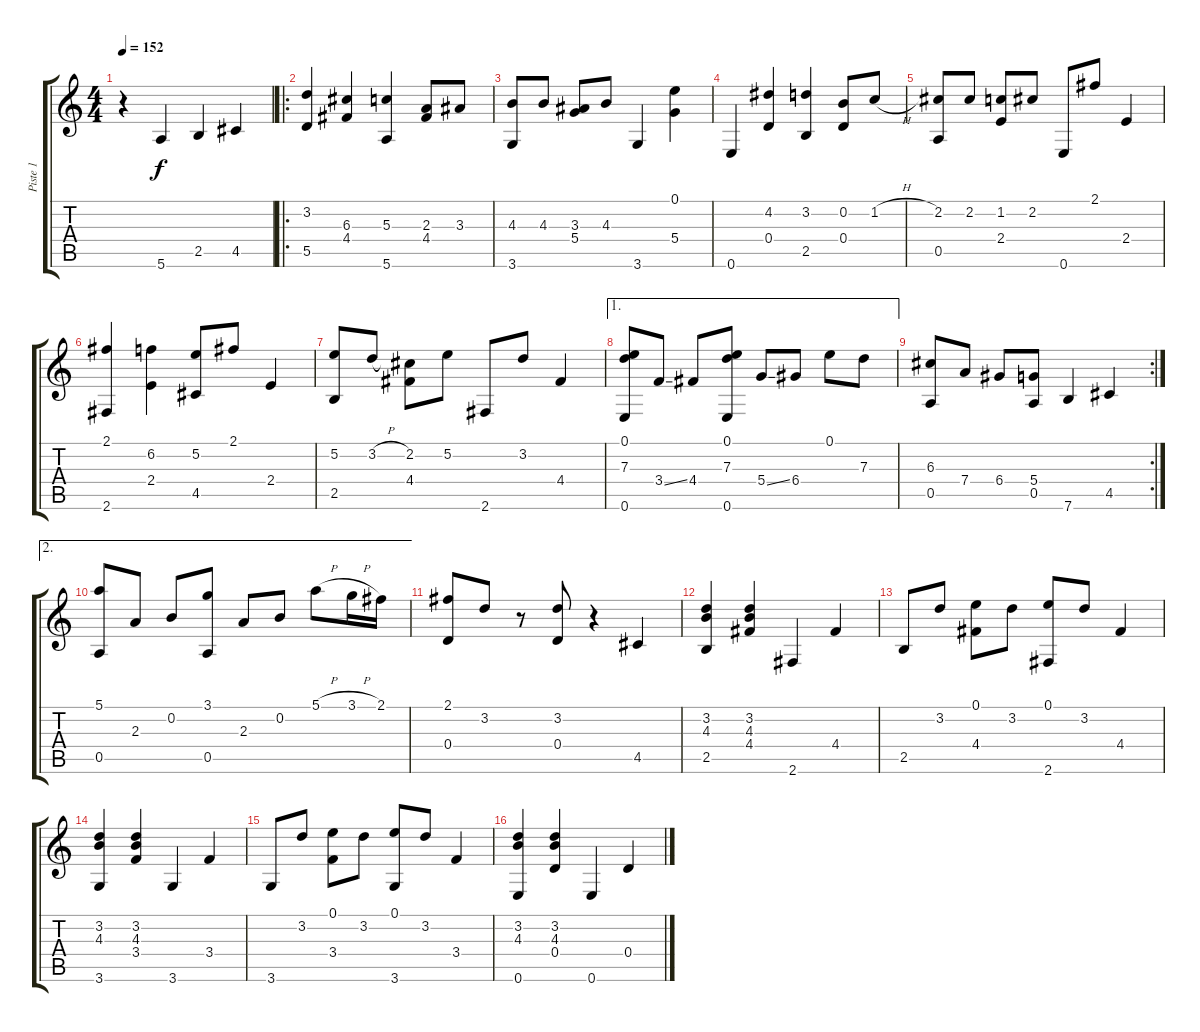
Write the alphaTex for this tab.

\track ("Piste 1" "Piste 1") {instrument acousticguitarnylon}
\staff {score tabs}
\tuning (E4 B3 G3 D3 A2 E2) {hide}
\ts (4 4)
\tempo 152
\clef g2
\ks c
r.4{dy f instrument acousticguitarnylon} 5.6.4 2.5.4 4.5.4 |
\ro
(3.2 5.5).4 (6.3 4.4).4 (5.3 5.6).4 (2.3 4.4).8 3.3.8 |
(4.3 3.6).8 4.3.8 (3.3 5.4).8 4.3.8 3.6.4 (0.1 5.4).4 |
0.6.4 (4.2 0.4).4 (3.2 2.5).4 (0.2 0.4).8 1.2{h}.8 |
(2.2 0.5).8 2.2.8 (1.2 2.4).8 2.2.8 0.6.8 2.1.8 2.4.4 |
(2.1 2.6).4 (6.2 2.4).4 (5.2 4.5).8 2.1.8 2.4.4 |
(5.2 2.5).8 3.2{h}.8 (2.2 4.4).8 5.2.8 2.6.8 3.2.8 4.4.4 |
\ae 1
(0.1 7.3 0.6).8 3.4{ss}.8 4.4.8 (0.1 7.3 0.6).8 5.4{ss}.8 6.4.8 0.1.8 7.3.8 |
\rc 2
(6.3 0.5).8 7.4.8 6.4.8 (5.4 0.5).8 7.6.4 4.5.4 |
\ae 2
(5.1 0.5).8 2.3.8 0.2.8 (3.1 0.5).8 2.3.8 0.2.8 5.1{h}.8 3.1{h}.16 2.1.16 |
(2.1 0.4).8 3.2.8 r.8 (3.2 0.4).8 r.4 4.5.4 |
(3.2 4.3 2.5).4 (3.2 4.3 4.4).4 2.6.4 4.4.4 |
2.5.8 3.2.8 (0.1 4.4).8 3.2.8 (0.1 2.6).8 3.2.8 4.4.4 |
(3.2 4.3 3.6).4 (3.2 4.3 3.4).4 3.6.4 3.4.4 |
3.6.8 3.2.8 (0.1 3.4).8 3.2.8 (0.1 3.6).8 3.2.8 3.4.4 |
(3.2 4.3 0.6).4 (3.2 4.3 0.4).4 0.6.4 0.4.4
